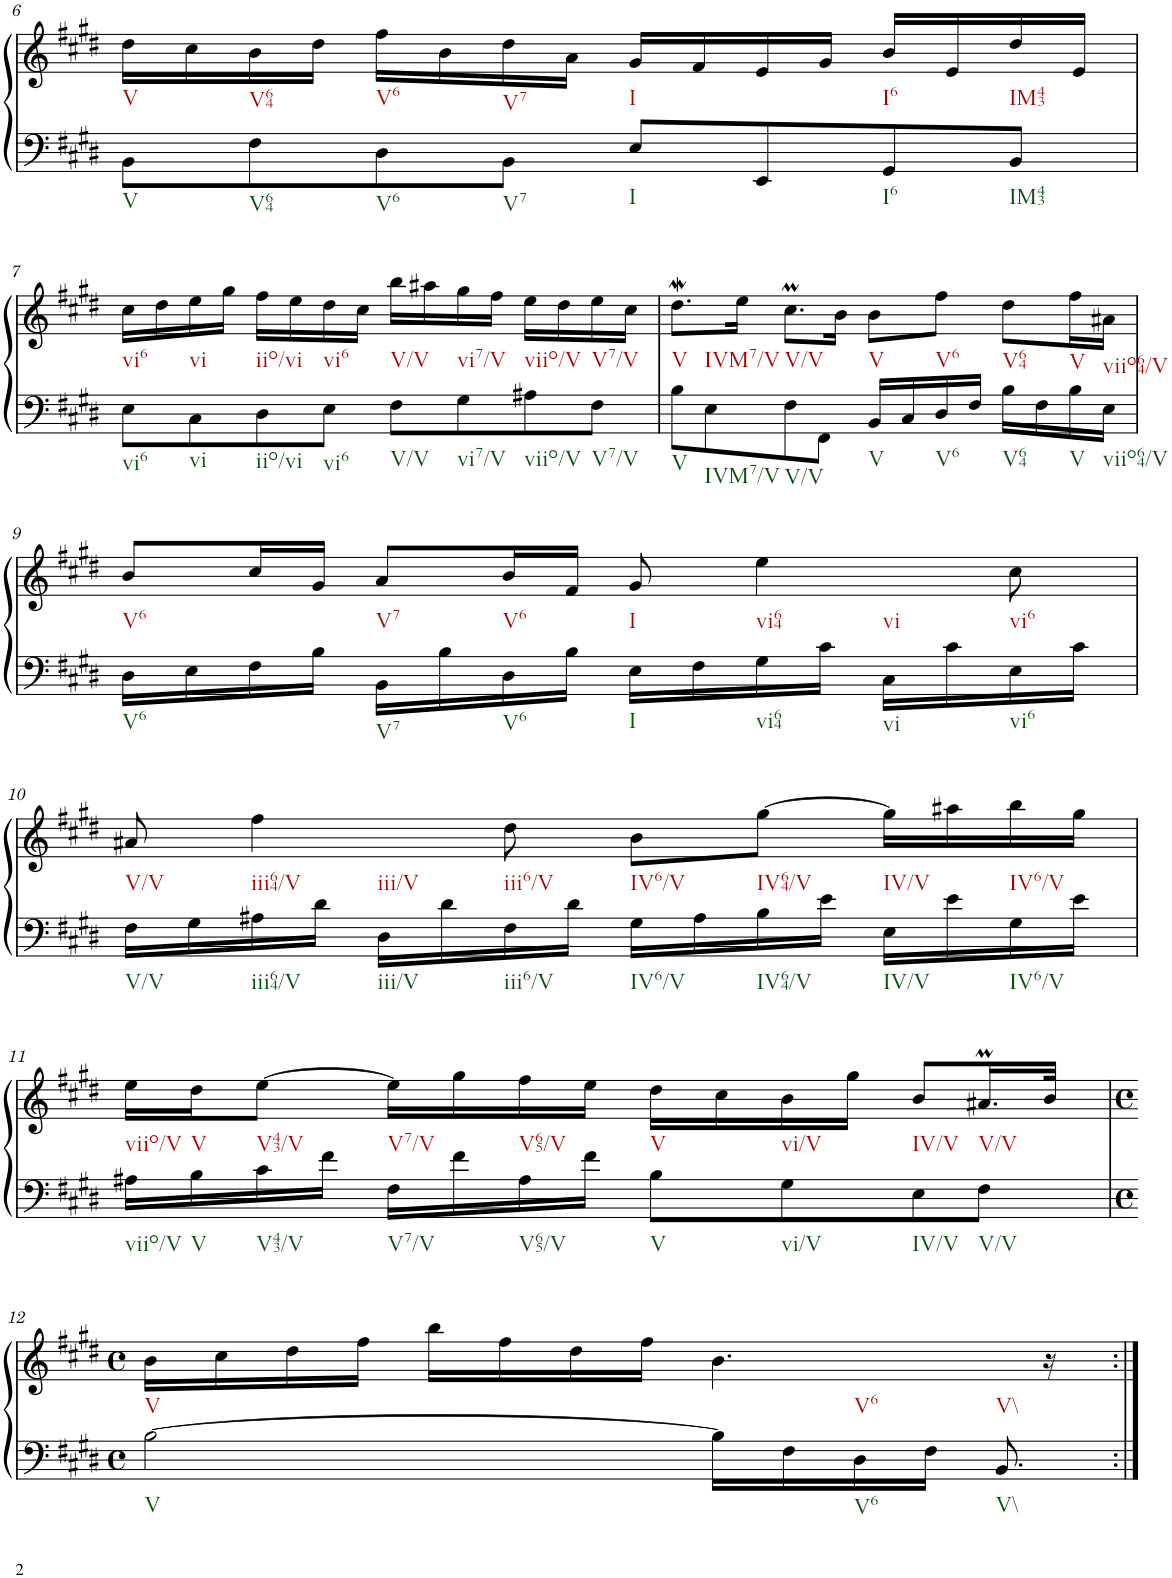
**kern	**kern
*part1	*part1
*staff2	*staff1
*I"Klavier linke Hand	*
!!LO:PB:g=z
*clefF4	*clefG2
*k[f#c#g#d#]	*k[f#c#g#d#]
*M4/4	*M4/4
*met(c)	*met(c)
=6	=6
8BB\L	16dd#\LL
.	16cc#\
8F#\	16b\
.	16dd#\JJ
8D#\	16ff#\LL
.	16b\
8BB\J	16dd#\
.	16a\JJ
8E/L	16g#/LL
.	16f#/
8EE/	16e/
.	16g#/JJ
8GG#/	16b/LL
.	16e/
8BB/J	16dd#/
.	16e/JJ
!!LO:LB:g=z
=7	=7
8E\L	16cc#\LL
.	16dd#\
8C#\	16ee\
.	16gg#\JJ
8D#\	16ff#\LL
.	16ee\
8E\J	16dd#\
.	16cc#\JJ
8F#\L	16bb\LL
.	16aa#X\
8G#\	16gg#\
.	16ff#\JJ
8A#X\	16ee\LL
.	16dd#\
8F#\J	16ee\
.	16cc#\JJ
=8	=8
8B\L	8.dd#W\L
8E\	.
.	16ee\Jk
8F#\	8.cc#M\L
8FF#\J	.
.	16b\Jk
16BB/LL	8b\L
16C#/	.
16D#/	8ff#\J
16F#/JJ	.
16B\LL	8dd#\L
16F#\	.
16B\	16ff#\L
16E\JJ	16a#X\JJ
!!LO:LB:g=z
=9	=9
16D#\LL	8b/L
16E\	.
16F#\	16cc#/L
16B\JJ	16g#/JJ
16BB\LL	8a/L
16B\	.
16D#\	16b/L
16B\JJ	16f#/JJ
16E\LL	8g#/
16F#\	.
16G#\	4ee\
16c#\JJ	.
16C#\LL	.
16c#\	.
16E\	8cc#\
16c#\JJ	.
!!LO:LB:g=z
=10	=10
16F#\LL	8a#X/
16G#\	.
16A#X\	4ff#\
16d#\JJ	.
16D#\LL	.
16d#\	.
16F#\	8dd#\
16d#\JJ	.
16G#\LL	8b\L
16A#\	.
16B\	[8gg#\J
16e\JJ	.
16E\LL	16gg#\LL]
16e\	16aa#X\
16G#\	16bb\
16e\JJ	16gg#\JJ
!!LO:LB:g=z
=11	=11
16A#X\LL	16ee\LL
16B\	16dd#\J
16c#\	[8ee\J
16f#\JJ	.
16F#\LL	16ee\LL]
16f#\	16gg#\
16A#\	16ff#\
16f#\JJ	16ee\JJ
8B\L	16dd#\LL
.	16cc#\
8G#\	16b\
.	16gg#\JJ
8E\	8b/L
8F#\J	16.a#Xm/L
.	32b/JJk
!!LO:LB:g=z
=12	=12
*M4/4	*M4/4
*met(c)	*met(c)
[2B\	16b\LL
.	16cc#\
.	16dd#\
.	16ff#\JJ
.	16bb\LL
.	16ff#\
.	16dd#\
.	16ff#\JJ
16B\LL]	4.b\
16F#\	.
16D#\	.
16F#\JJ	.
8.BB/	.
.	16r
=:|!	=:|!
*-	*-
